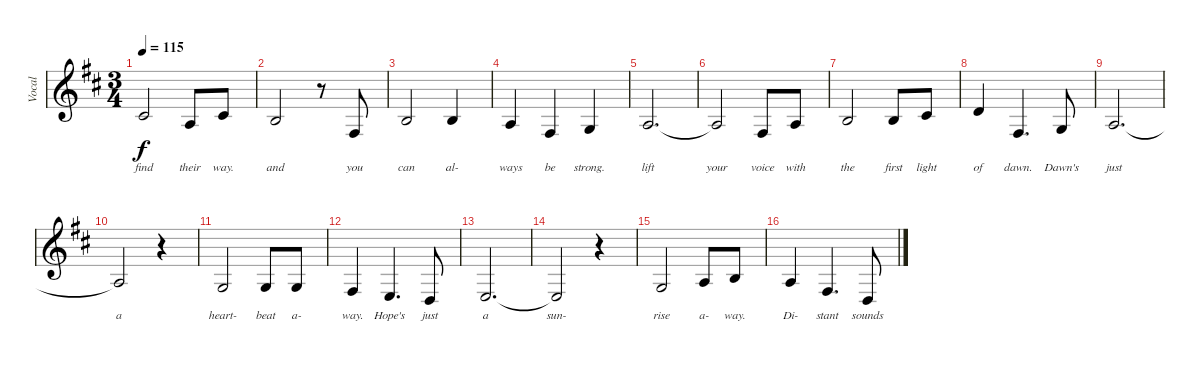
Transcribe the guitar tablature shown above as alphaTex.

\track ("Vocal" "Vocal") {instrument violin}
\staff {score}
\tuning (E4 B3 G3 D3 A2 E2) {hide}
\ts (3 4)
\tempo 115
\clef g2
\ks bminor
2.2.2{lyrics (0 "find") lyrics (1 "") lyrics (2 "") lyrics (3 "") lyrics (4 "") dy f} 2.3.8{lyrics (0 "their") lyrics (1 "") lyrics (2 "") lyrics (3 "") lyrics (4 "")} 6.3.8{lyrics (0 "way.") lyrics (1 "") lyrics (2 "") lyrics (3 "") lyrics (4 "")} |
4.3.2{lyrics (0 "and") lyrics (1 "") lyrics (2 "") lyrics (3 "") lyrics (4 "")} r.8 4.4.8{lyrics (0 "you") lyrics (1 "") lyrics (2 "") lyrics (3 "") lyrics (4 "")} |
0.2.2{lyrics (0 "can") lyrics (1 "") lyrics (2 "") lyrics (3 "") lyrics (4 "")} 0.2.4{lyrics (0 "al-") lyrics (1 "") lyrics (2 "") lyrics (3 "") lyrics (4 "")} |
2.3.4{lyrics (0 "ways") lyrics (1 "") lyrics (2 "") lyrics (3 "") lyrics (4 "")} 4.4.4{lyrics (0 "be") lyrics (1 "") lyrics (2 "") lyrics (3 "") lyrics (4 "")} 0.3.4{lyrics (0 "strong.") lyrics (1 "") lyrics (2 "") lyrics (3 "") lyrics (4 "")} |
2.3.2{d lyrics (0 "lift") lyrics (1 "") lyrics (2 "") lyrics (3 "") lyrics (4 "")} |
2.3{t}.2{lyrics (0 "your") lyrics (1 "") lyrics (2 "") lyrics (3 "") lyrics (4 "")} 4.4.8{lyrics (0 "voice") lyrics (1 "") lyrics (2 "") lyrics (3 "") lyrics (4 "")} 2.3.8{lyrics (0 "with") lyrics (1 "") lyrics (2 "") lyrics (3 "") lyrics (4 "")} |
0.2.2{lyrics (0 "the") lyrics (1 "") lyrics (2 "") lyrics (3 "") lyrics (4 "")} 0.2.8{lyrics (0 "first") lyrics (1 "") lyrics (2 "") lyrics (3 "") lyrics (4 "")} 2.2.8{lyrics (0 "light") lyrics (1 "") lyrics (2 "") lyrics (3 "") lyrics (4 "")} |
3.2.4{lyrics (0 "of") lyrics (1 "") lyrics (2 "") lyrics (3 "") lyrics (4 "")} 4.4.4{d lyrics (0 "dawn.") lyrics (1 "") lyrics (2 "") lyrics (3 "") lyrics (4 "")} 0.3.8{lyrics (0 "Dawn's") lyrics (1 "") lyrics (2 "") lyrics (3 "") lyrics (4 "")} |
2.3.2{d lyrics (0 "just") lyrics (1 "") lyrics (2 "") lyrics (3 "") lyrics (4 "")} |
2.3{t}.2{lyrics (0 "a") lyrics (1 "") lyrics (2 "") lyrics (3 "") lyrics (4 "")} r.4 |
0.3.2{lyrics (0 "heart-") lyrics (1 "") lyrics (2 "") lyrics (3 "") lyrics (4 "")} 0.3.8{lyrics (0 "beat") lyrics (1 "") lyrics (2 "") lyrics (3 "") lyrics (4 "")} 0.3.8{lyrics (0 "a-") lyrics (1 "") lyrics (2 "") lyrics (3 "") lyrics (4 "")} |
4.4.4{lyrics (0 "way.") lyrics (1 "") lyrics (2 "") lyrics (3 "") lyrics (4 "")} 2.4.4{d lyrics (0 "Hope's") lyrics (1 "") lyrics (2 "") lyrics (3 "") lyrics (4 "")} 0.4.8{lyrics (0 "just") lyrics (1 "") lyrics (2 "") lyrics (3 "") lyrics (4 "")} |
2.4.2{d lyrics (0 "a") lyrics (1 "") lyrics (2 "") lyrics (3 "") lyrics (4 "")} |
2.4{t}.2{lyrics (0 "sun-") lyrics (1 "") lyrics (2 "") lyrics (3 "") lyrics (4 "")} r.4 |
0.3.2{lyrics (0 "rise") lyrics (1 "") lyrics (2 "") lyrics (3 "") lyrics (4 "")} 2.3.8{lyrics (0 "a-") lyrics (1 "") lyrics (2 "") lyrics (3 "") lyrics (4 "")} 4.3.8{lyrics (0 "way.") lyrics (1 "") lyrics (2 "") lyrics (3 "") lyrics (4 "")} |
2.3.4{lyrics (0 "Di-") lyrics (1 "") lyrics (2 "") lyrics (3 "") lyrics (4 "")} 4.4.4{d lyrics (0 "stant") lyrics (1 "") lyrics (2 "") lyrics (3 "") lyrics (4 "")} 5.5.8{lyrics (0 "sounds") lyrics (1 "") lyrics (2 "") lyrics (3 "") lyrics (4 "")}
